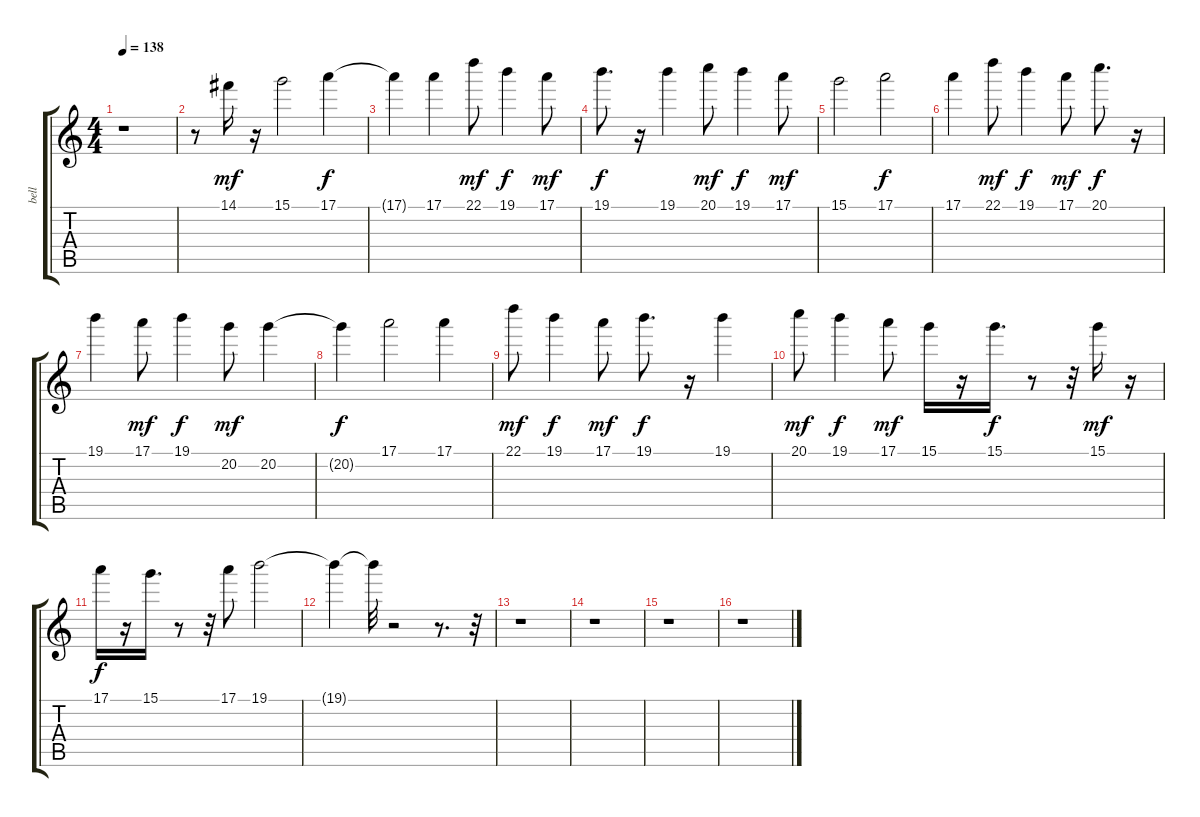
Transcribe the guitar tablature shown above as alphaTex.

\track ("bell    " "bell    ") {instrument banjo}
\staff {score tabs}
\tuning (E4 B3 G3 D3 A2 E2) {hide}
\displaytranspose 12
\ts (4 4)
\tempo 138
\clef g2
\ks c
r.1{dy f} |
r.8 14.1.16{dy mf} r.16 15.1.2 17.1.4{dy f} |
17.1{t}.4 17.1.4 22.1.8{dy mf} 19.1.4{dy f} 17.1.8{dy mf} |
19.1.8{d dy f} r.16 19.1.4 20.1.8{dy mf} 19.1.4{dy f} 17.1.8{dy mf} |
15.1.2 17.1.2{dy f} |
17.1.4 22.1.8{dy mf} 19.1.4{dy f} 17.1.8{dy mf} 20.1.8{d dy f} r.16 |
19.1.4 17.1.8{dy mf} 19.1.4{dy f} 20.2.8{dy mf} 20.2.4 |
20.2{t}.4{dy f} 17.1.2 17.1.4 |
22.1.8{dy mf} 19.1.4{dy f} 17.1.8{dy mf} 19.1.8{d dy f} r.16 19.1.4 |
20.1.8{dy mf} 19.1.4{dy f} 17.1.8{dy mf} 15.1.16 r.16 15.1.16{d dy f} r.8 r.32 15.1.16{dy mf} r.16 |
17.1.16{dy f} r.16 15.1.16{d} r.8 r.32 17.1.8 19.1.2 |
19.1{t}.4 19.1{t}.32 r.2 r.8{d} r.32 |
r.1 |
r.1 |
r.1 |
r.1
